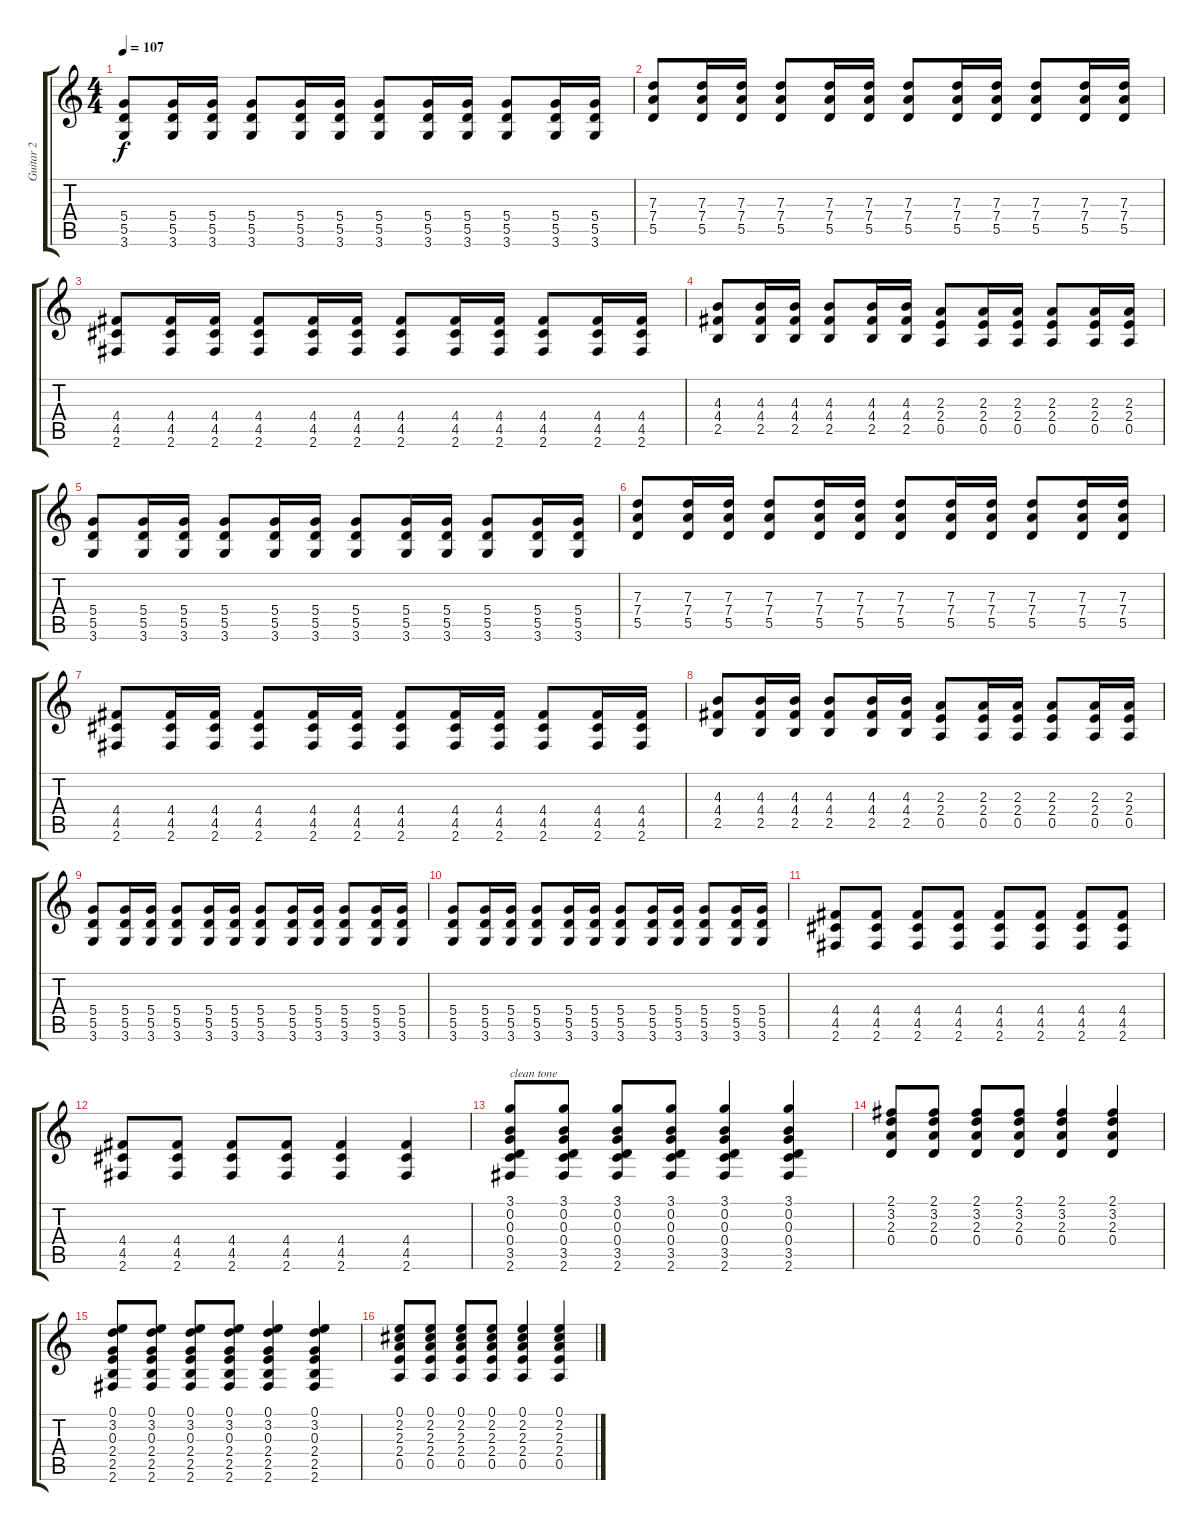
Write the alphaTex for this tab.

\track ("Guitar 2" "Guitar 2") {instrument electricguitarclean}
\staff {score tabs}
\tuning (E4 B3 G3 D3 A2 E2) {hide}
\ts (4 4)
\tempo 107
\clef g2
\ks c
(5.4 5.5 3.6).8{dy f} (5.4 5.5 3.6).16 (5.4 5.5 3.6).16 (5.4 5.5 3.6).8 (5.4 5.5 3.6).16 (5.4 5.5 3.6).16 (5.4 5.5 3.6).8 (5.4 5.5 3.6).16 (5.4 5.5 3.6).16 (5.4 5.5 3.6).8 (5.4 5.5 3.6).16 (5.4 5.5 3.6).16 |
(7.3 7.4 5.5).8 (7.3 7.4 5.5).16 (7.3 7.4 5.5).16 (7.3 7.4 5.5).8 (7.3 7.4 5.5).16 (7.3 7.4 5.5).16 (7.3 7.4 5.5).8 (7.3 7.4 5.5).16 (7.3 7.4 5.5).16 (7.3 7.4 5.5).8 (7.3 7.4 5.5).16 (7.3 7.4 5.5).16 |
(4.4 4.5 2.6).8 (4.4 4.5 2.6).16 (4.4 4.5 2.6).16 (4.4 4.5 2.6).8 (4.4 4.5 2.6).16 (4.4 4.5 2.6).16 (4.4 4.5 2.6).8 (4.4 4.5 2.6).16 (4.4 4.5 2.6).16 (4.4 4.5 2.6).8 (4.4 4.5 2.6).16 (4.4 4.5 2.6).16 |
(4.3 4.4 2.5).8 (4.3 4.4 2.5).16 (4.3 4.4 2.5).16 (4.3 4.4 2.5).8 (4.3 4.4 2.5).16 (4.3 4.4 2.5).16 (2.3 2.4 0.5).8 (2.3 2.4 0.5).16 (2.3 2.4 0.5).16 (2.3 2.4 0.5).8 (2.3 2.4 0.5).16 (2.3 2.4 0.5).16 |
(5.4 5.5 3.6).8 (5.4 5.5 3.6).16 (5.4 5.5 3.6).16 (5.4 5.5 3.6).8 (5.4 5.5 3.6).16 (5.4 5.5 3.6).16 (5.4 5.5 3.6).8 (5.4 5.5 3.6).16 (5.4 5.5 3.6).16 (5.4 5.5 3.6).8 (5.4 5.5 3.6).16 (5.4 5.5 3.6).16 |
(7.3 7.4 5.5).8 (7.3 7.4 5.5).16 (7.3 7.4 5.5).16 (7.3 7.4 5.5).8 (7.3 7.4 5.5).16 (7.3 7.4 5.5).16 (7.3 7.4 5.5).8 (7.3 7.4 5.5).16 (7.3 7.4 5.5).16 (7.3 7.4 5.5).8 (7.3 7.4 5.5).16 (7.3 7.4 5.5).16 |
(4.4 4.5 2.6).8 (4.4 4.5 2.6).16 (4.4 4.5 2.6).16 (4.4 4.5 2.6).8 (4.4 4.5 2.6).16 (4.4 4.5 2.6).16 (4.4 4.5 2.6).8 (4.4 4.5 2.6).16 (4.4 4.5 2.6).16 (4.4 4.5 2.6).8 (4.4 4.5 2.6).16 (4.4 4.5 2.6).16 |
(4.3 4.4 2.5).8 (4.3 4.4 2.5).16 (4.3 4.4 2.5).16 (4.3 4.4 2.5).8 (4.3 4.4 2.5).16 (4.3 4.4 2.5).16 (2.3 2.4 0.5).8 (2.3 2.4 0.5).16 (2.3 2.4 0.5).16 (2.3 2.4 0.5).8 (2.3 2.4 0.5).16 (2.3 2.4 0.5).16 |
(5.4 5.5 3.6).8 (5.4 5.5 3.6).16 (5.4 5.5 3.6).16 (5.4 5.5 3.6).8 (5.4 5.5 3.6).16 (5.4 5.5 3.6).16 (5.4 5.5 3.6).8 (5.4 5.5 3.6).16 (5.4 5.5 3.6).16 (5.4 5.5 3.6).8 (5.4 5.5 3.6).16 (5.4 5.5 3.6).16 |
(5.4 5.5 3.6).8 (5.4 5.5 3.6).16 (5.4 5.5 3.6).16 (5.4 5.5 3.6).8 (5.4 5.5 3.6).16 (5.4 5.5 3.6).16 (5.4 5.5 3.6).8 (5.4 5.5 3.6).16 (5.4 5.5 3.6).16 (5.4 5.5 3.6).8 (5.4 5.5 3.6).16 (5.4 5.5 3.6).16 |
(4.4 4.5 2.6).8 (4.4 4.5 2.6).8 (4.4 4.5 2.6).8 (4.4 4.5 2.6).8 (4.4 4.5 2.6).8 (4.4 4.5 2.6).8 (4.4 4.5 2.6).8 (4.4 4.5 2.6).8 |
(4.4 4.5 2.6).8 (4.4 4.5 2.6).8 (4.4 4.5 2.6).8 (4.4 4.5 2.6).8 (4.4 4.5 2.6).4 (4.4 4.5 2.6).4 |
(3.1 0.2 0.3 0.4 3.5 2.6).8{txt "clean tone" instrument electricguitarclean} (3.1 0.2 0.3 0.4 3.5 2.6).8 (3.1 0.2 0.3 0.4 3.5 2.6).8 (3.1 0.2 0.3 0.4 3.5 2.6).8 (3.1 0.2 0.3 0.4 3.5 2.6).4 (3.1 0.2 0.3 0.4 3.5 2.6).4 |
(2.1 3.2 2.3 0.4).8 (2.1 3.2 2.3 0.4).8 (2.1 3.2 2.3 0.4).8 (2.1 3.2 2.3 0.4).8 (2.1 3.2 2.3 0.4).4 (2.1 3.2 2.3 0.4).4 |
(0.1 3.2 0.3 2.4 2.5 2.6).8 (0.1 3.2 0.3 2.4 2.5 2.6).8 (0.1 3.2 0.3 2.4 2.5 2.6).8 (0.1 3.2 0.3 2.4 2.5 2.6).8 (0.1 3.2 0.3 2.4 2.5 2.6).4 (0.1 3.2 0.3 2.4 2.5 2.6).4 |
(0.1 2.2 2.3 2.4 0.5).8 (0.1 2.2 2.3 2.4 0.5).8 (0.1 2.2 2.3 2.4 0.5).8 (0.1 2.2 2.3 2.4 0.5).8 (0.1 2.2 2.3 2.4 0.5).4 (0.1 2.2 2.3 2.4 0.5).4
